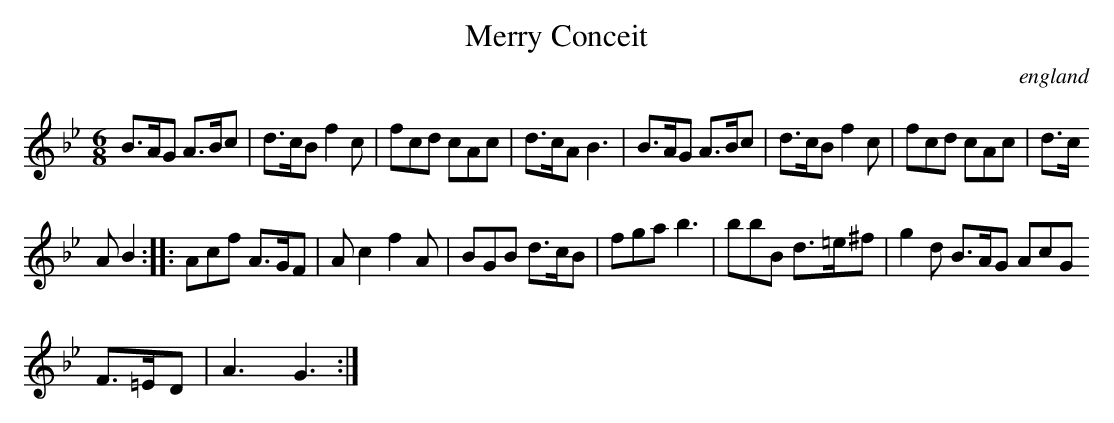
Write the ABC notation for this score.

X:1
T:Merry Conceit
O:england
M:6/8
L:1/8
K:Gm
B>AG A>Bc| d>cB f2 c| fcd cAc| d>cA B3|B>AG A>Bc| d>cB f2 c| fcd cAc|d>c
A B2:: Acf A>GF| A c2 f2 A| BGB d>cB| fga b3| bbB d>=e^f| g2 d B>AG AcG
F>=ED |A3 G3:|
